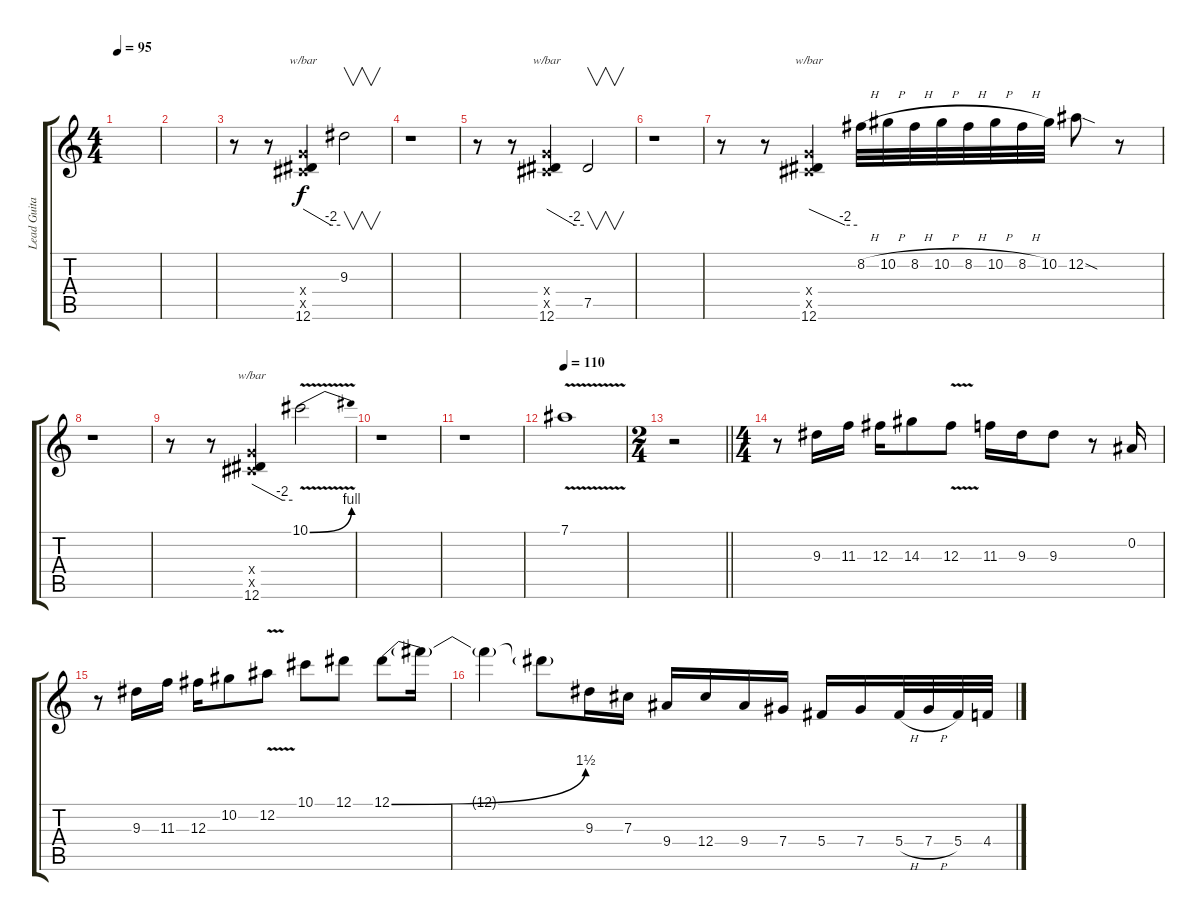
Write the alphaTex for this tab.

\track ("Lead Guitar" "Lead Guita") {instrument distortionguitar}
\staff {score tabs}
\tuning (Eb4 Bb3 Gb3 Db3 Ab2 Eb2) {hide}
\ts (4 4)
\tempo 95
\clef g2
\ks c
|
|
r.8{volume 13} r.8 (0.4{x} 11.5{x} 12.6).4{tbe (custom default 0 0 45 -8 60 -8)} 9.3.2{v} |
r.1 |
r.8{volume 13} r.8 (0.4{x} 11.5{x} 12.6).4{tbe (custom default 0 0 45 -8 60 -8)} 7.5.2{v} |
r.1 |
r.8{volume 13} r.8 (0.4{x} 11.5{x} 12.6).4{tbe (custom default 0 0 45 -8 60 -8)} 8.2{h}.32 10.2{h}.32 8.2{h}.32 10.2{h}.32 8.2{h}.32 10.2{h}.32 8.2{h}.32 10.2.32 12.2{sod}.8 r.8 |
r.1 |
r.8{volume 13} r.8 (0.4{x} 11.5{x} 12.6).4{tbe (custom default 0 0 45 -8 60 -8)} 10.1{be (bend 0 0 60 4) v}.2 |
r.1 |
r.1 |
\tempo 110
7.1{v}.1 |
\ts (2 4)
\barLineRight lightlight
r.2 |
\ts (4 4)
r.8 9.3.16 11.3.16 12.3.16 14.3.8 12.3{v}.8 11.3.16 9.3.16 9.3.8 r.8 0.2.16 |
r.8 9.3.16 11.3.16 12.3.16 10.2.8 12.2{v}.8 10.1.8 12.1.8 12.1{be (bend 0 0 60 6)}.8 12.1{t}.16 |
12.1{t}.4 12.1{t}.8 9.3.16 7.3.16 9.4.16 12.4.16 9.4.16 7.4.16 5.4.16 7.4.16 5.4{h}.32 7.4{h}.32 5.4.32 4.4.32
